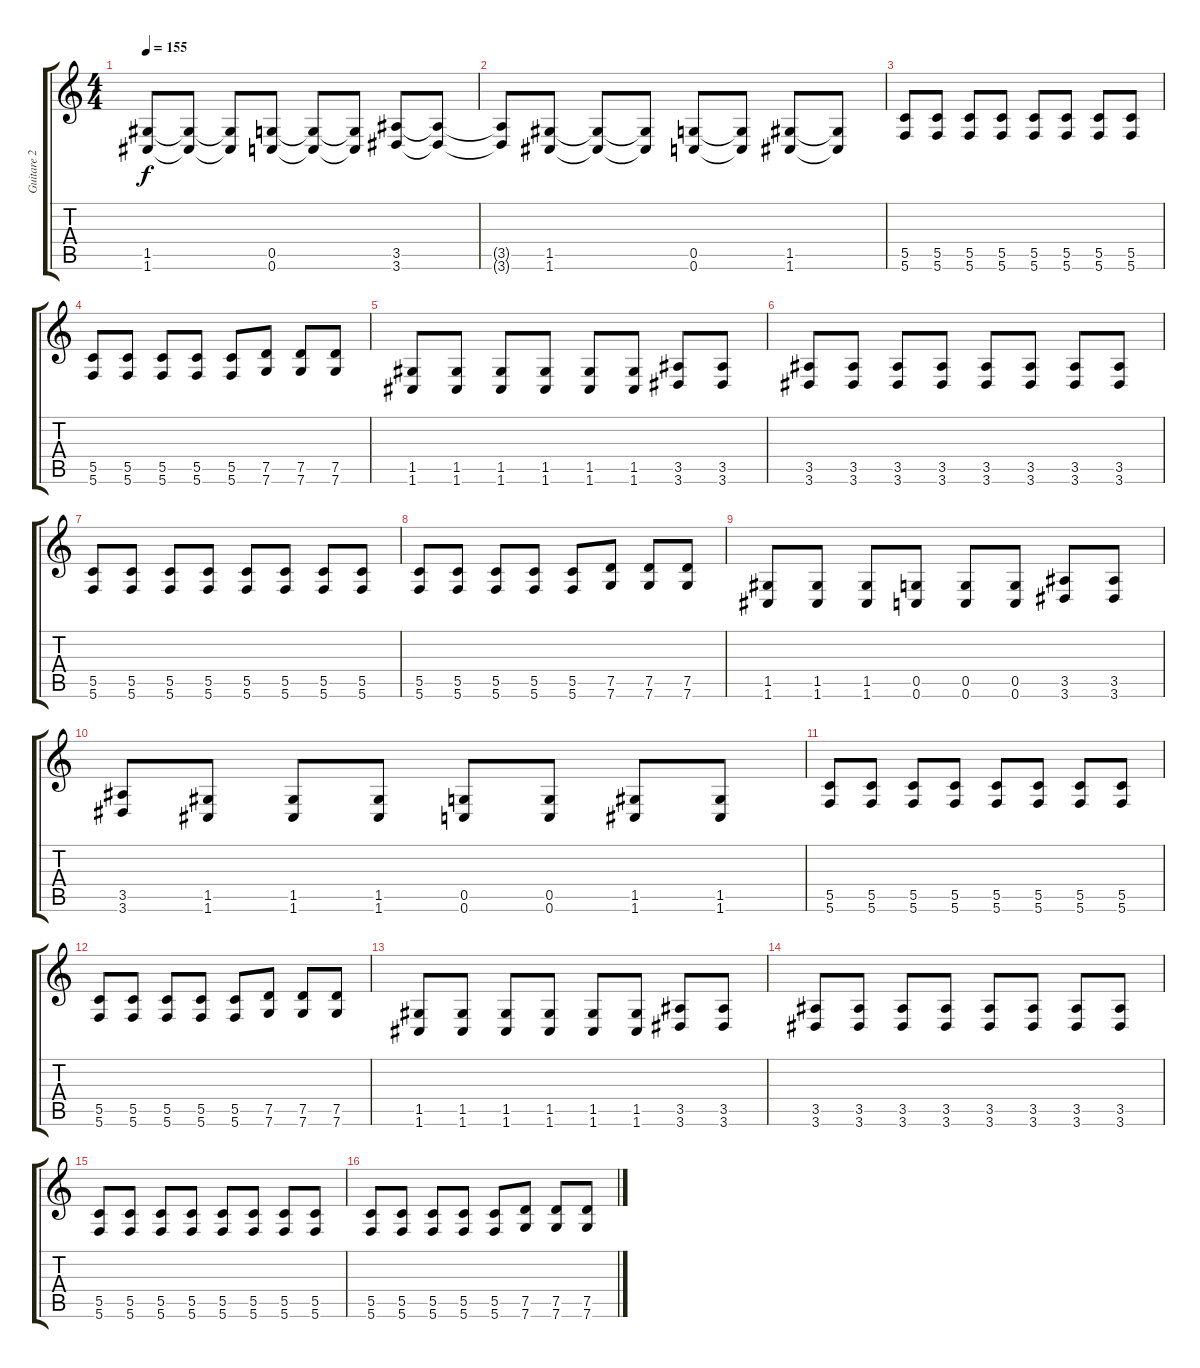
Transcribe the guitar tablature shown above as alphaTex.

\track ("Guitare 2" "Guitare 2") {instrument distortionguitar}
\staff {score tabs}
\tuning (D4 A3 F3 C3 G2 C2) {hide}
\ts (4 4)
\section ("" "")
\tempo 155
\clef g2
\ks c
(1.5 1.6).8{dy f} (1.5{t} 1.6{t}).8 (1.5{t} 1.6{t}).8 (0.5 0.6).8 (0.5{t} 0.6{t}).8 (0.5{t} 0.6{t}).8 (3.5 3.6).8 (3.5{t} 3.6{t}).8 |
(3.5{t} 3.6{t}).8 (1.5 1.6).8 (1.5{t} 1.6{t}).8 (1.5{t} 1.6{t}).8 (0.5 0.6).8 (0.5{t} 0.6{t}).8 (1.5 1.6).8 (1.5{t} 1.6{t}).8 |
\section ("" "")
(5.5 5.6).8 (5.5 5.6).8 (5.5 5.6).8 (5.5 5.6).8 (5.5 5.6).8 (5.5 5.6).8 (5.5 5.6).8 (5.5 5.6).8 |
(5.5 5.6).8 (5.5 5.6).8 (5.5 5.6).8 (5.5 5.6).8 (5.5 5.6).8 (7.5 7.6).8 (7.5 7.6).8 (7.5 7.6).8 |
(1.5 1.6).8 (1.5 1.6).8 (1.5 1.6).8 (1.5 1.6).8 (1.5 1.6).8 (1.5 1.6).8 (3.5 3.6).8 (3.5 3.6).8 |
(3.5 3.6).8 (3.5 3.6).8 (3.5 3.6).8 (3.5 3.6).8 (3.5 3.6).8 (3.5 3.6).8 (3.5 3.6).8 (3.5 3.6).8 |
(5.5 5.6).8 (5.5 5.6).8 (5.5 5.6).8 (5.5 5.6).8 (5.5 5.6).8 (5.5 5.6).8 (5.5 5.6).8 (5.5 5.6).8 |
(5.5 5.6).8 (5.5 5.6).8 (5.5 5.6).8 (5.5 5.6).8 (5.5 5.6).8 (7.5 7.6).8 (7.5 7.6).8 (7.5 7.6).8 |
(1.5 1.6).8 (1.5 1.6).8 (1.5 1.6).8 (0.5 0.6).8 (0.5 0.6).8 (0.5 0.6).8 (3.5 3.6).8 (3.5 3.6).8 |
(3.5 3.6).8 (1.5 1.6).8 (1.5 1.6).8 (1.5 1.6).8 (0.5 0.6).8 (0.5 0.6).8 (1.5 1.6).8 (1.5 1.6).8 |
(5.5 5.6).8 (5.5 5.6).8 (5.5 5.6).8 (5.5 5.6).8 (5.5 5.6).8 (5.5 5.6).8 (5.5 5.6).8 (5.5 5.6).8 |
(5.5 5.6).8 (5.5 5.6).8 (5.5 5.6).8 (5.5 5.6).8 (5.5 5.6).8 (7.5 7.6).8 (7.5 7.6).8 (7.5 7.6).8 |
(1.5 1.6).8 (1.5 1.6).8 (1.5 1.6).8 (1.5 1.6).8 (1.5 1.6).8 (1.5 1.6).8 (3.5 3.6).8 (3.5 3.6).8 |
(3.5 3.6).8 (3.5 3.6).8 (3.5 3.6).8 (3.5 3.6).8 (3.5 3.6).8 (3.5 3.6).8 (3.5 3.6).8 (3.5 3.6).8 |
(5.5 5.6).8 (5.5 5.6).8 (5.5 5.6).8 (5.5 5.6).8 (5.5 5.6).8 (5.5 5.6).8 (5.5 5.6).8 (5.5 5.6).8 |
(5.5 5.6).8 (5.5 5.6).8 (5.5 5.6).8 (5.5 5.6).8 (5.5 5.6).8 (7.5 7.6).8 (7.5 7.6).8 (7.5 7.6).8
